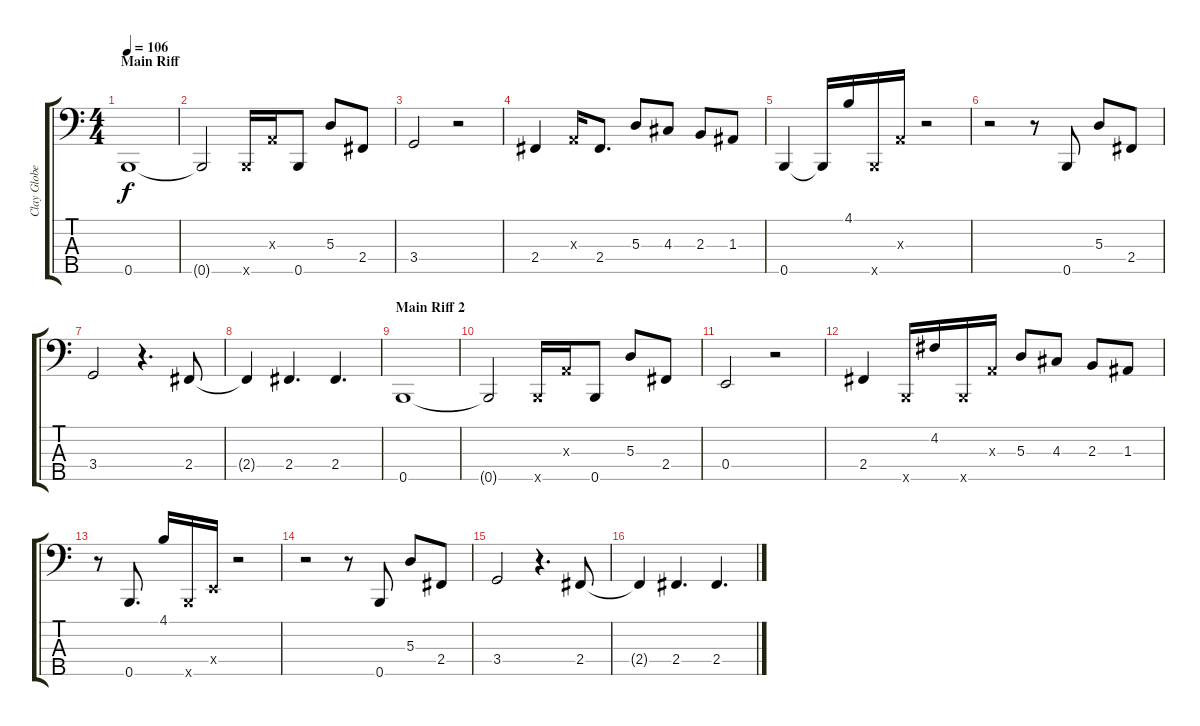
\track ("Clay Glober" "Clay Globe") {instrument slapbass1}
\staff {score tabs}
\tuning (G2 D2 A1 E1 B0) {hide}
\ts (4 4)
\section ("" "Main Riff")
\tempo 106
\clef f4
\ks c
0.5.1{dy f} |
0.5{t}.2 0.5{x}.16 0.3{x}.16 0.5.8 5.3.8 2.4.8 |
3.4.2 r.2 |
2.4.4 0.3{x}.16 2.4.8{d} 5.3.8 4.3.8 2.3.8 1.3.8 |
0.5.4 0.5{t}.16 4.1.16 0.5{x}.16 0.3{x}.16 r.2 |
r.2 r.8 0.5.8 5.3.8 2.4.8 |
3.4.2 r.4{d} 2.4.8 |
2.4{t}.4 2.4.4{d} 2.4.4{d} |
\section ("" "Main Riff 2")
0.5.1 |
0.5{t}.2 0.5{x}.16 0.3{x}.16 0.5.8 5.3.8 2.4.8 |
0.4.2 r.2 |
2.4.4 0.5{x}.16 4.2.16 0.5{x}.16 0.3{x}.16 5.3.8 4.3.8 2.3.8 1.3.8 |
r.8 0.5.8{d} 4.1.16 0.5{x}.16 0.4{x}.16 r.2 |
r.2 r.8 0.5.8 5.3.8 2.4.8 |
3.4.2 r.4{d} 2.4.8 |
2.4{t}.4 2.4.4{d} 2.4.4{d}
